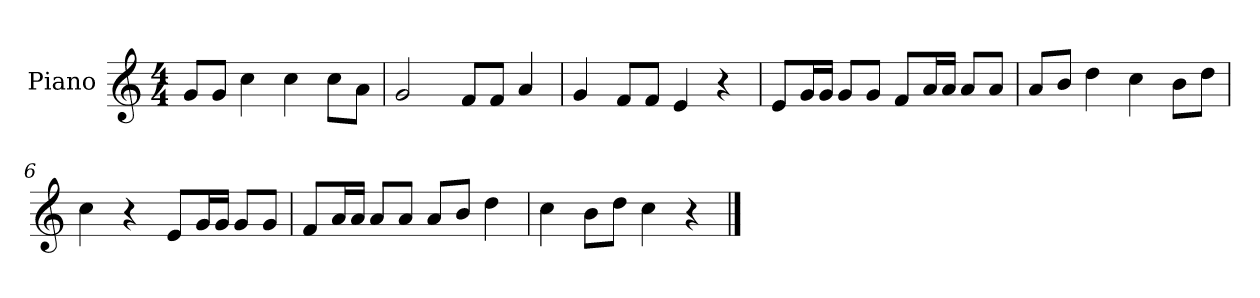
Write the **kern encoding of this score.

**kern
*part1
*staff1
*I"Piano
*I'P-no
*clefG2
*k[]
*M4/4
*MM90
=1
8g/L
8g/J
4cc\
4cc\
8cc\L
8a\J
=2
2g/
8f/L
8f/J
4a/
=3
4g/
8f/L
8f/J
4e/
4r
=4
8e/L
16g/L
16g/JJ
8g/L
8g/J
8f/L
16a/L
16a/JJ
8a/L
8a/J
=5
8a/L
8b/J
4dd\
4cc\
8b\L
8dd\J
=6
4cc\
4r
8e/L
16g/L
16g/JJ
8g/L
8g/J
!!LO:LB:g=z
=7
8f/L
16a/L
16a/JJ
8a/L
8a/J
8a/L
8b/J
4dd\
=8
4cc\
8b\L
8dd\J
4cc\
4r
==
*-
